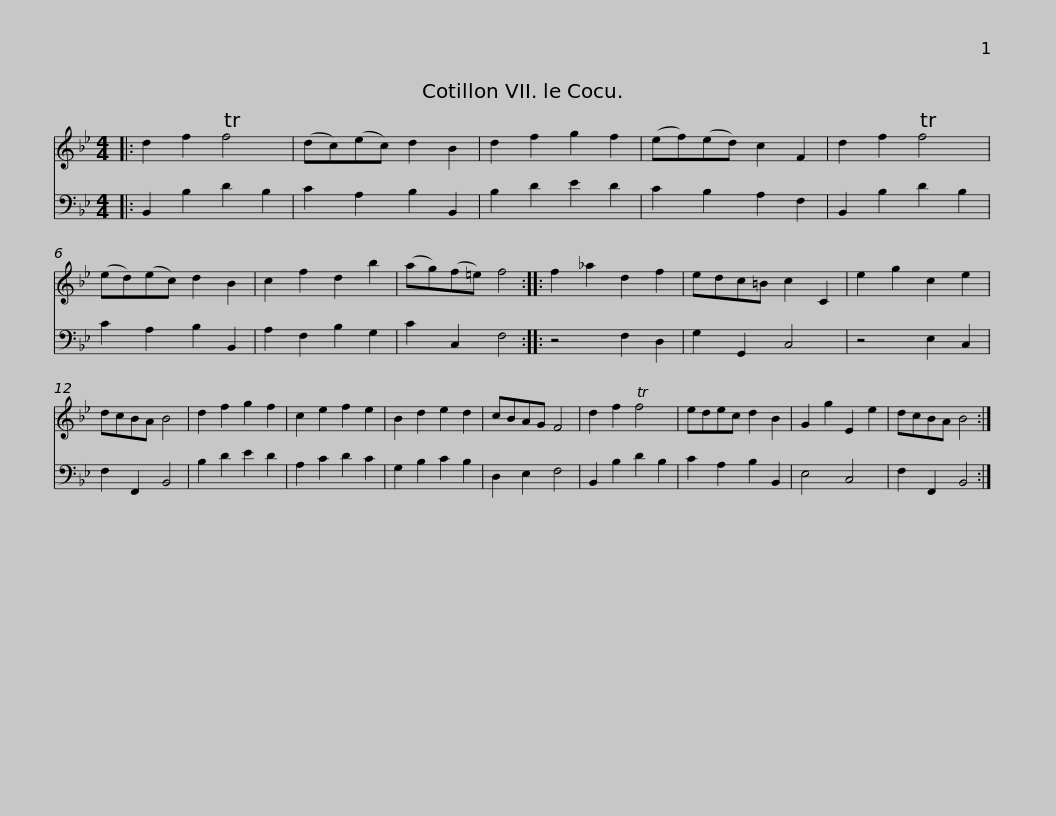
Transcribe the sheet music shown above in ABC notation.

X:1
%%score 1 2
L:1/8
M:4/4
I:linebreak $
K:Bb
V:1 treble
V:2 bass
V:1
|: d2 f2 Tf4 | (dc)(ec) d2 B2 | d2 f2 g2 f2 | (ef)(ed) c2 F2 | d2 f2 Tf4 | %5
 (ed)(ec) d2 B2 | c2 f2 d2 b2 |$ (ag)(f=e) f4 :: f2 _a2 d2 f2 | edc=B c2 C2 | %10
 e2 g2 c2 e2 | dcBA B4 | d2 f2 g2 f2 | c2 e2 f2 e2 | B2 d2 e2 d2 |$ %15
 cBAG F4 | d2 f2 Tf4 | edec d2 B2 | G2 g2 E2 e2 | dcBA B4 :| %20
V:2
|: B,,2 B,2 D2 B,2 | C2 A,2 B,2 B,,2 | B,2 D2 E2 D2 | C2 B,2 A,2 F,2 | B,,2 B,2 D2 B,2 | %5
 C2 A,2 B,2 B,,2 | A,2 F,2 B,2 G,2 |$ C2 C,2 F,4 :: z4 F,2 D,2 | G,2 G,,2 C,4 | %10
 z4 E,2 C,2 | F,2 F,,2 B,,4 | B,2 D2 E2 D2 | A,2 C2 D2 C2 | G,2 B,2 C2 B,2 |$ %15
 D,2 E,2 F,4 | B,,2 B,2 D2 B,2 | C2 A,2 B,2 B,,2 | E,4 C,4 | F,2 F,,2 B,,4 :| %20
